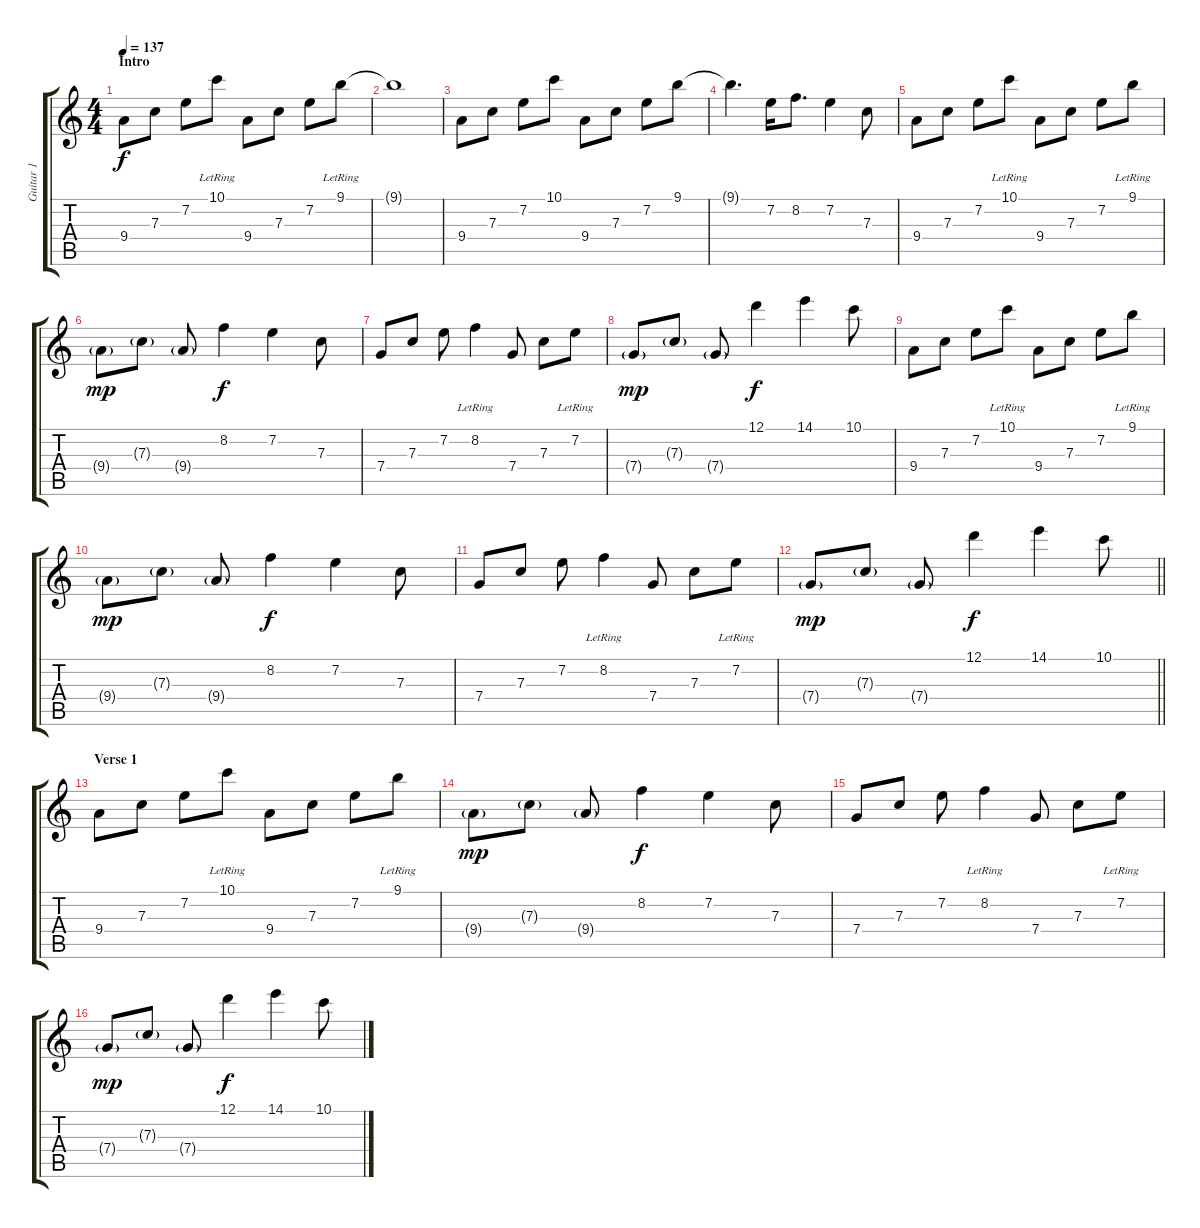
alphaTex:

\track ("Guitar 1" "Guitar 1") {instrument electricguitarclean}
\staff {score tabs}
\tuning (D4 A3 F3 C3 G2 D2) {hide}
\ts (4 4)
\section ("" "Intro")
\tempo 137
\clef g2
\ks c
9.4.8{dy f instrument electricguitarclean} 7.3.8 7.2.8 10.1{lr}.8 9.4.8 7.3.8 7.2.8 9.1{lr}.8 |
9.1{t}.1 |
9.4.8 7.3.8 7.2.8 10.1.8 9.4.8 7.3.8 7.2.8 9.1.8 |
9.1{t}.4{d} 7.2.16 8.2.8{d} 7.2.4 7.3.8 |
9.4.8 7.3.8 7.2.8 10.1{lr}.8 9.4.8 7.3.8 7.2.8 9.1{lr}.8 |
9.4{g}.8{dy mp} 7.3{g}.8 9.4{g}.8 8.2.4{dy f} 7.2.4 7.3.8 |
7.4.8 7.3.8 7.2.8 8.2{lr}.4 7.4.8 7.3.8 7.2{lr}.8 |
7.4{g}.8{dy mp} 7.3{g}.8 7.4{g}.8 12.1.4{dy f} 14.1.4 10.1.8 |
9.4.8 7.3.8 7.2.8 10.1{lr}.8 9.4.8 7.3.8 7.2.8 9.1{lr}.8 |
9.4{g}.8{dy mp} 7.3{g}.8 9.4{g}.8 8.2.4{dy f} 7.2.4 7.3.8 |
7.4.8 7.3.8 7.2.8 8.2{lr}.4 7.4.8 7.3.8 7.2{lr}.8 |
\barLineRight lightlight
7.4{g}.8{dy mp} 7.3{g}.8 7.4{g}.8 12.1.4{dy f} 14.1.4 10.1.8 |
\section ("" "Verse 1")
9.4.8 7.3.8 7.2.8 10.1{lr}.8 9.4.8 7.3.8 7.2.8 9.1{lr}.8 |
9.4{g}.8{dy mp} 7.3{g}.8 9.4{g}.8 8.2.4{dy f} 7.2.4 7.3.8 |
7.4.8 7.3.8 7.2.8 8.2{lr}.4 7.4.8 7.3.8 7.2{lr}.8 |
7.4{g}.8{dy mp} 7.3{g}.8 7.4{g}.8 12.1.4{dy f} 14.1.4 10.1.8
